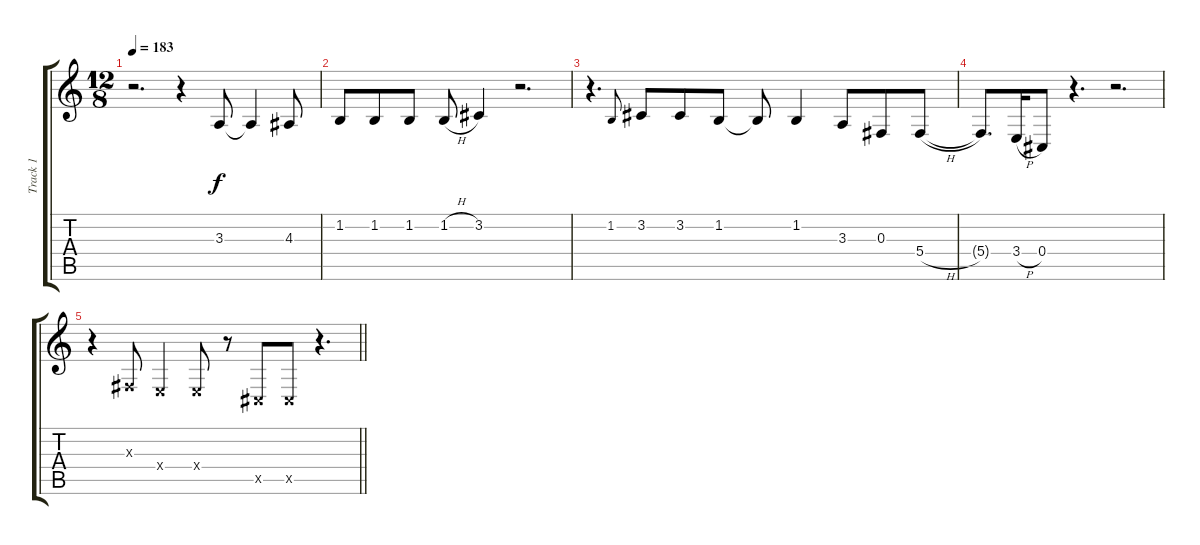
\track ("Track 1" "Track 1") {instrument tenorsax}
\staff {score tabs}
\tuning (Eb4 Bb3 Gb3 Db3 Ab2 Eb2) {hide}
\ts (12 8)
\tempo 183
\clef g2
\ks c
r.2{d dy f} r.4 3.3.8 3.3{t}.4 4.3.8 |
1.2.8 1.2.8 1.2.8 1.2{h}.8 3.2.4 r.2{d} |
r.4{d} 1.2.8{gr onbeat} 3.2.8 3.2.8 1.2.8 1.2{t}.8 1.2.4 3.3.8 0.3.8 5.4{h}.8 |
5.4{t}.8{d} 3.4{h}.16 0.4.8 r.4{d} r.2{d} |
\barLineRight lightlight
r.4 0.3{x}.8 3.4{x}.4 3.4{x}.8 r.8 5.5{x}.8 5.5{x}.8 r.4{d}
